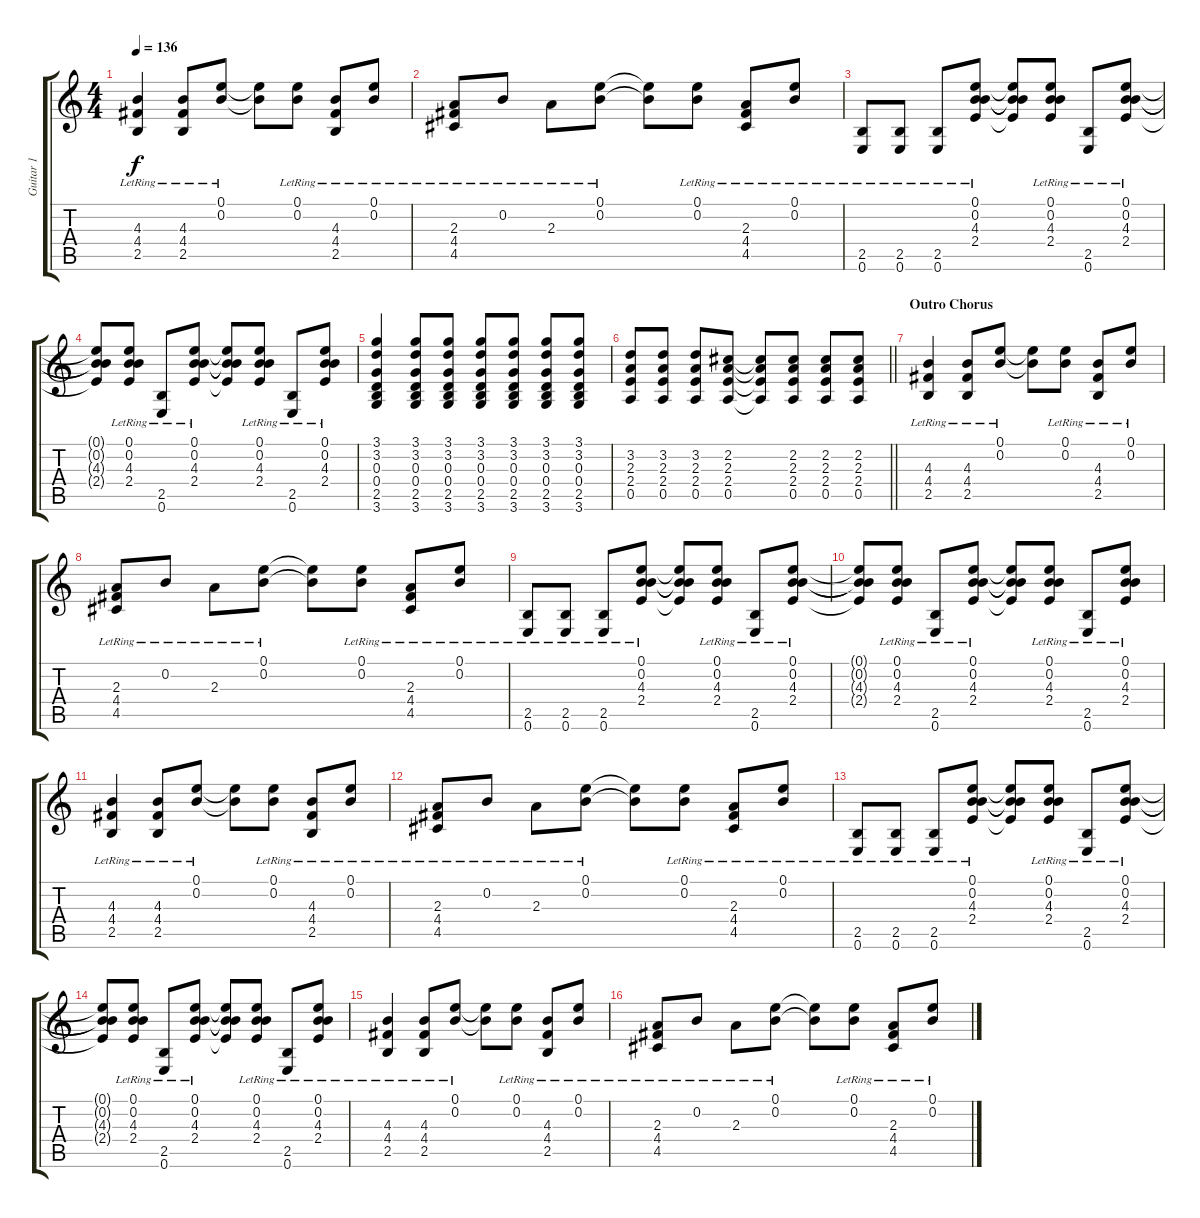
\track ("Guitar 1" "Guitar 1") {instrument overdrivenguitar}
\staff {score tabs}
\tuning (E4 B3 G3 D3 A2 E2) {hide}
\ts (4 4)
\tempo 136
\clef g2
\ks c
(4.3{lr} 4.4{lr} 2.5{lr}).4{dy f} (4.3{lr} 4.4{lr} 2.5{lr}).8 (0.1{lr} 0.2{lr}).8 (0.1{t} 0.2{t}).8 (0.1{lr} 0.2{lr}).8 (4.3{lr} 4.4{lr} 2.5{lr}).8 (0.1{lr} 0.2{lr}).8 |
(2.3{lr} 4.4{lr} 4.5{lr}).8 0.2{lr}.8 2.3{lr}.8 (0.1{lr} 0.2{lr}).8 (0.1{t} 0.2{t}).8 (0.1{lr} 0.2{lr}).8 (2.3{lr} 4.4{lr} 4.5{lr}).8 (0.1{lr} 0.2{lr}).8 |
(2.5{lr} 0.6{lr}).8 (2.5{lr} 0.6{lr}).8 (2.5{lr} 0.6{lr}).8 (0.1{lr} 0.2{lr} 4.3{lr} 2.4{lr}).8 (0.1{t} 0.2{t} 4.3{t} 2.4{t}).8 (0.1{lr} 0.2{lr} 4.3{lr} 2.4{lr}).8 (2.5{lr} 0.6{lr}).8 (0.1{lr} 0.2{lr} 4.3{lr} 2.4{lr}).8 |
(0.1{t} 0.2{t} 4.3{t} 2.4{t}).8 (0.1{lr} 0.2{lr} 4.3{lr} 2.4{lr}).8 (2.5{lr} 0.6{lr}).8 (0.1{lr} 0.2{lr} 4.3{lr} 2.4{lr}).8 (0.1{t} 0.2{t} 4.3{t} 2.4{t}).8 (0.1{lr} 0.2{lr} 4.3{lr} 2.4{lr}).8 (2.5{lr} 0.6{lr}).8 (0.1{lr} 0.2{lr} 4.3{lr} 2.4{lr}).8 |
(3.1 3.2 0.3 0.4 2.5 3.6).4 (3.1 3.2 0.3 0.4 2.5 3.6).8 (3.1 3.2 0.3 0.4 2.5 3.6).8 (3.1 3.2 0.3 0.4 2.5 3.6).8 (3.1 3.2 0.3 0.4 2.5 3.6).8 (3.1 3.2 0.3 0.4 2.5 3.6).8 (3.1 3.2 0.3 0.4 2.5 3.6).8 |
\barLineRight lightlight
(3.2 2.3 2.4 0.5).8 (3.2 2.3 2.4 0.5).8 (3.2 2.3 2.4 0.5).8 (2.2 2.3 2.4 0.5).8 (2.2{t} 2.3{t} 2.4{t} 0.5{t}).8 (2.2 2.3 2.4 0.5).8 (2.2 2.3 2.4 0.5).8 (2.2 2.3 2.4 0.5).8 |
\section ("" "Outro Chorus")
(4.3{lr} 4.4{lr} 2.5{lr}).4 (4.3{lr} 4.4{lr} 2.5{lr}).8 (0.1{lr} 0.2{lr}).8 (0.1{t} 0.2{t}).8 (0.1{lr} 0.2{lr}).8 (4.3{lr} 4.4{lr} 2.5{lr}).8 (0.1{lr} 0.2{lr}).8 |
(2.3{lr} 4.4{lr} 4.5{lr}).8 0.2{lr}.8 2.3{lr}.8 (0.1{lr} 0.2{lr}).8 (0.1{t} 0.2{t}).8 (0.1{lr} 0.2{lr}).8 (2.3{lr} 4.4{lr} 4.5{lr}).8 (0.1{lr} 0.2{lr}).8 |
(2.5{lr} 0.6{lr}).8 (2.5{lr} 0.6{lr}).8 (2.5{lr} 0.6{lr}).8 (0.1{lr} 0.2{lr} 4.3{lr} 2.4{lr}).8 (0.1{t} 0.2{t} 4.3{t} 2.4{t}).8 (0.1{lr} 0.2{lr} 4.3{lr} 2.4{lr}).8 (2.5{lr} 0.6{lr}).8 (0.1{lr} 0.2{lr} 4.3{lr} 2.4{lr}).8 |
(0.1{t} 0.2{t} 4.3{t} 2.4{t}).8 (0.1{lr} 0.2{lr} 4.3{lr} 2.4{lr}).8 (2.5{lr} 0.6{lr}).8 (0.1{lr} 0.2{lr} 4.3{lr} 2.4{lr}).8 (0.1{t} 0.2{t} 4.3{t} 2.4{t}).8 (0.1{lr} 0.2{lr} 4.3{lr} 2.4{lr}).8 (2.5{lr} 0.6{lr}).8 (0.1{lr} 0.2{lr} 4.3{lr} 2.4{lr}).8 |
(4.3{lr} 4.4{lr} 2.5{lr}).4 (4.3{lr} 4.4{lr} 2.5{lr}).8 (0.1{lr} 0.2{lr}).8 (0.1{t} 0.2{t}).8 (0.1{lr} 0.2{lr}).8 (4.3{lr} 4.4{lr} 2.5{lr}).8 (0.1{lr} 0.2{lr}).8 |
(2.3{lr} 4.4{lr} 4.5{lr}).8 0.2{lr}.8 2.3{lr}.8 (0.1{lr} 0.2{lr}).8 (0.1{t} 0.2{t}).8 (0.1{lr} 0.2{lr}).8 (2.3{lr} 4.4{lr} 4.5{lr}).8 (0.1{lr} 0.2{lr}).8 |
(2.5{lr} 0.6{lr}).8 (2.5{lr} 0.6{lr}).8 (2.5{lr} 0.6{lr}).8 (0.1{lr} 0.2{lr} 4.3{lr} 2.4{lr}).8 (0.1{t} 0.2{t} 4.3{t} 2.4{t}).8 (0.1{lr} 0.2{lr} 4.3{lr} 2.4{lr}).8 (2.5{lr} 0.6{lr}).8 (0.1{lr} 0.2{lr} 4.3{lr} 2.4{lr}).8 |
(0.1{t} 0.2{t} 4.3{t} 2.4{t}).8 (0.1{lr} 0.2{lr} 4.3{lr} 2.4{lr}).8 (2.5{lr} 0.6{lr}).8 (0.1{lr} 0.2{lr} 4.3{lr} 2.4{lr}).8 (0.1{t} 0.2{t} 4.3{t} 2.4{t}).8 (0.1{lr} 0.2{lr} 4.3{lr} 2.4{lr}).8 (2.5{lr} 0.6{lr}).8 (0.1{lr} 0.2{lr} 4.3{lr} 2.4{lr}).8 |
(4.3{lr} 4.4{lr} 2.5{lr}).4 (4.3{lr} 4.4{lr} 2.5{lr}).8 (0.1{lr} 0.2{lr}).8 (0.1{t} 0.2{t}).8 (0.1{lr} 0.2{lr}).8 (4.3{lr} 4.4{lr} 2.5{lr}).8 (0.1{lr} 0.2{lr}).8 |
(2.3{lr} 4.4{lr} 4.5{lr}).8 0.2{lr}.8 2.3{lr}.8 (0.1{lr} 0.2{lr}).8 (0.1{t} 0.2{t}).8 (0.1{lr} 0.2{lr}).8 (2.3{lr} 4.4{lr} 4.5{lr}).8 (0.1{lr} 0.2{lr}).8
